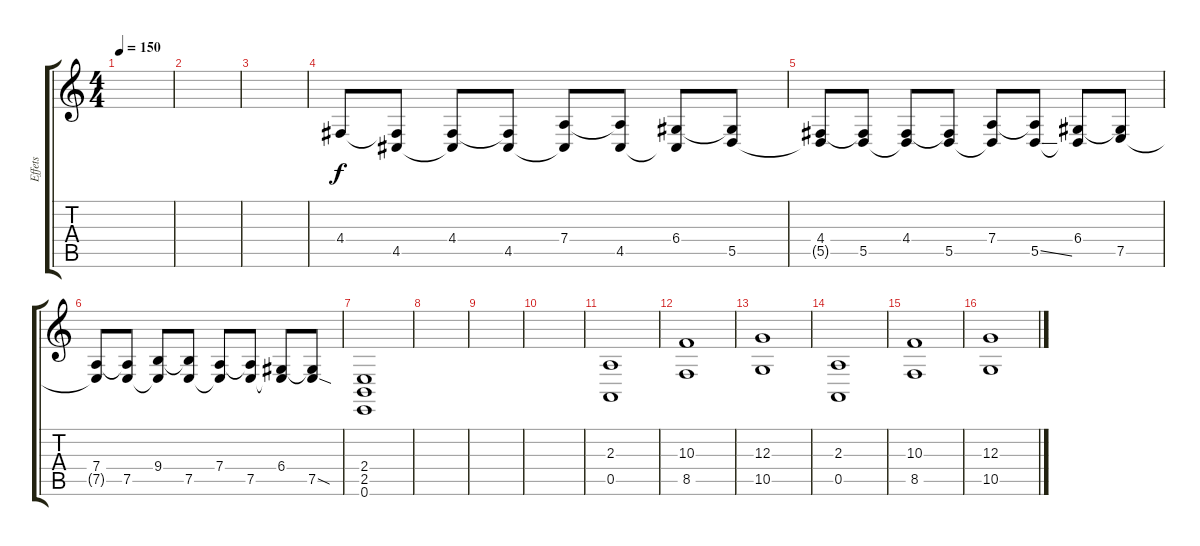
\track ("Effets" "Effets") {instrument stringensemble1}
\staff {score tabs}
\tuning (E4 B3 G3 D3 A2 E2) {hide}
\ts (4 4)
\tempo 150
\clef g2
\ks c
|
|
|
4.4.8 (4.4{t} 4.5).8 (4.4 4.5{t}).8 (4.4{t} 4.5).8 (7.4 4.5{t}).8 (7.4{t} 4.5).8 (6.4 4.5{t}).8 (6.4{t} 5.5).8 |
(4.4 5.5{t}).8 (4.4{t} 5.5).8 (4.4 5.5{t}).8 (4.4{t} 5.5).8 (7.4 5.5{t}).8 (7.4{t} 5.5{ss}).8 (6.4 5.5{t}).8 (6.4{t} 7.5).8 |
(7.4 7.5{t}).8 (7.4{t} 7.5).8 (9.4 7.5{t}).8 (9.4{t} 7.5).8 (7.4 7.5{t}).8 (7.4{t} 7.5).8 (6.4 7.5{t}).8 (6.4{t} 7.5{sod}).8 |
(2.4 2.5 0.6).1 |
|
|
|
(2.3 0.5).1 |
(10.3 8.5).1 |
(12.3 10.5).1 |
(2.3 0.5).1 |
(10.3 8.5).1 |
(12.3 10.5).1
